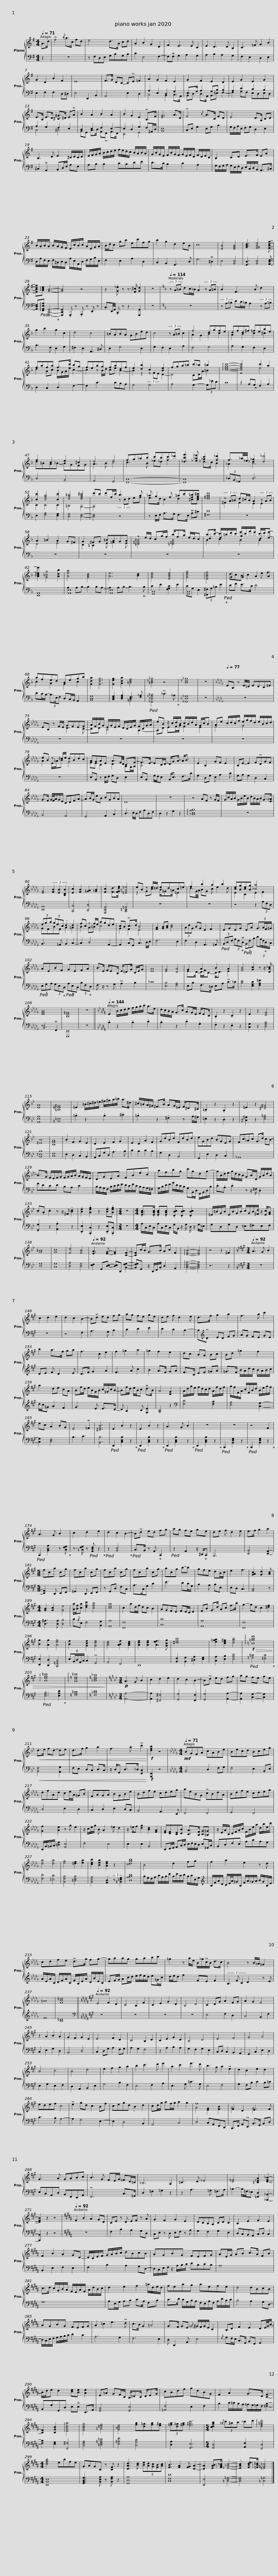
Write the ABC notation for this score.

X:1
%%score { ( 1 4 5 ) | ( 2 3 ) }
L:1/8
Q:1/4=71
M:4/4
I:linebreak $
K:G
V:1 treble
V:4 treble
V:5 treble
V:2 bass
V:3 bass
V:1
 A>d | Pf4{/b} a>c fd | e4 d>A cd | A2 B2 G2 D2 | F2 E3 E C2 | %5
 E2 D3 D B,2 | C3 =F G2 B2 |$ G2 D2 B2 F2 | E8 | F>G DC- CPE =F2 | %10
 A2 G2 F2 E2 | G2 F2 E2 D2 | E2 G2 E2 G2 |$ E>B, E>D [^C^G]>^D EPA | B2 A2 B2 A2 | %15
 B2 G2 E2 PB,>F | [EG]6 A>D | PF4{/B} A>C FD |$ E4 D>A, CD | B,3 D E2 ^C/D/C/D/ | %20
 E/F/G/A/ B/c/d/e/ f/e/d/c/ B/A/B/A/ |$ G/B/G/E/ F/B/G/F/ G/E/F/D/ F/D/E/C/ | B,2 CD E>F EA | B/A/B/A/ B/A/G/F/ E/c/B/c/ A/E/G/A/ |$ B/d/c gb ec'fg | %25
 b2 g2 d2 eB | c8 | [EB]4 [EGB]4 | [GBd]3 [FGBe]4 [FBdg]- | [FBdg]!arpeggio![Ace] [GB]6- | %30
 [GB]4 z4 |$ z2 .[G_e] z z3/2 [F^c]/ [Gd]2 | z8 |[K:F][Q:1/4=114] (3z A=B dc/_B/ A2 (3z A=B | B2 F3 B d2 | %35
 g2 b2 g2 c2 |$ d4 c4 | =BABA GBed | c4 (3z A=B c2 | f4 dgfe | %40
 dfd^f =feae |$ fafa f>c' bg | feag fadf | e2 [db]2 c2 [Be]2 | fga=b c'_b =b2 | %45
 !arpeggio![cegc']8- |$ [cegc']4 c'2 a2 | f2 c2 e2 ^c2 | d4 e4 | fg_ab c'bc'_d' | %50
 [_dbf']3 [_e_a_e'] [_gc']2 [f_d']2 |$ f3/2_a/4_e/4 [_d_g]2 [d_d']4 | [cc']2 [cfa]4 [cc']2 | [dg=b]4 [dfa^c']4 | d'c' d'f/c'/ b3 a | %55
 _a g2 f =ac'=b[g^c'] |$ d'8 | (3z A=B d^c/B/ A2 (3z AB | A2 =B2 A2 G^F | G2 ^FG =BAGA | %60
 z e/d/ cg/f/ b/fa/ e/d/c |$ b>c'- c'/=b/d'/c'/ e'/c'/f'/e'/ c'/d'/[ee']- | [A^cee']2 [G=cg]4 [Adb]2 | [Aea]4 [GBd]4 | [Ae]6 [Bd]2 | %65
 [Gce]4 [EAce]4 |$ [Gceg]4 !arpeggio![EAcf]4 | G2 G2 A2 A2 | afed Begb | [Gda]2 [Gdg]6 | %70
 [Geg]2 [Ada]2 [=Bdf]4 |$ [=B_d_g]4 z4 | [B_d_g]8 | z8 |[K:Db][Q:1/4=77] EB, z E/=D/ EDC=E | %75
 EB, z F/E/ GFEF |$ A/F/B/G/ E/G/E/F/ D/C/E/G/ F/C/G/A/ | eB z/ c/d/B/ c/B/d/A/ G/c/B | Ae c/d/c/f/ e/g/f/d/ e/B/c/d/ |$ eB z =d/e/ dBdc | %80
 AGAE A3/2F/4D/4 C>F- | F>E- EC/D/- D/GA/- A<B | E2 B,2 GF E2 |$ B,E- E2 FPDGF | G>F G/4F/4A/G/E/ CDFA- | %85
 AB/G/ eB cGBA | D8 | z8 |$ z4 AF z G/F/ | G/c/A/B/ G/B/e/B/ d/B/A/B/ G>[E=A] | %90
 [EG]4 (3[FB]2 [EB]2 [B,DB]2 | [Ec]2 [FB]2 [=GA]2 [_GB]2 | [Fc]2 [Fd]>[FGdf] [=E=A=e]4 |$ eB z e/=d/ edc=e | f2 b2 a2 b2 | %95
 [ce][Bg][ce][Bg] [_ca]4 | (3ega (3gec d2 d2 |$ fc z f/e/ agde | cB Pc>d B4 | [FA]2 [GB][Ac] [Bd]4 | %100
 (3AdG BG E2 F2 |$ EGEG EA (3:2:4G3/2A/F/=G/ | AEBF GEFA | B>E F/EB,/ E/=DG/ C/E/G |$ [EA]8 | %105
 [EG]4 [DA]4 | G2 A2 B2 A2 | [FB]4 [Gc]2 z z/ [DA_c]/ | [EGB]8 | [B,E=G]8 | %110
 z8 ||$[K:Bb][Q:1/4=144] E2 B/c/d/e/ f/g/a/b/ a>e | d/c/B/A/ G>c AG/E/ F/EC/ | .B,2 z2 .C2 z2 | E2 z2 [DG]4 | %115
 [EA]8 | [=B,=E^G]8 |$ =E2 =B/^c/^d/=e/ ^f/^g/a/=b/ a>^d | ^c/=B/A/^G/ ^F>B AG/=E/ F/^D^C/ | .=B,2 z2 .A,2 z2 | %120
 =E2 z2 [^D^G]4 |$ [=EB]8 | [CFA]8 | B2 F2 G2 E2 | D2 E2 F2 G2 | %125
 E2 D2 A2 F2 | GdBd FdBd | eGBd BGEG |$ Fc_Ac G>d cB- | B>G F/E/F/G/ F/G/A/B/ A/G/F/E/ | %130
 DGEA FBec |$ afbg c'gdg- | g/B/d/e/ g/d/c/B/ GB/D/ G/B/d/B/ | .c.A .c2 z z/ ^F/ .[Bd]2 |$ .[Be]2 .[Aeg]2 z2 .[Be].[Aeg] | %135
[M:2/4] z4 |[M:4/4] .[EAc]>.[EAc] .[EAc].[EAc] .[DBc].[DBc] .[DBc]2 | =E/=B/G/B/ E/B/G/B/ c/G/B/[^Fd]/ z/ [Ec]/[FA] | [G=B]8 | [Gc]8 |$ %140
 [Fd]4 [FB]4 |[Q:1/4=92] [EA]3 [EG]- [EG]2 [CF]2- | [CF]c/B/ G>B Ac F2 | !arpeggio![DFB]4- [DFB]4 | z4 z2 ^F2 | %145
[K:A][M:3/4][Q:1/4=92] A3 G B2 | c2 d2 e2 | d2 c2 B2- |$ BPd ed fg | ag fe ge | %150
 de f d2 e | d>f g2 a2 | f3 a c'2 | b2 a>f ga |$ f3 c e2 | %155
 f2 =g2 a2 | =g2 f2 e2 | dc BA Bc | Bd =g2 f2 | a2 de cA |$ %160
 Bf/d/ e/B/G/B/ c/=G/c/B/- | Bf/d/ e/B/c Md>B | A4 [DG]2 | A/d/g/e/ f/d/c/d/ A/f/d/f/ | g/f/F/A/ c/F/B/d/ B/e/g/f/ |$ %165
 ec A2 BG | E4 M=F2 | [^DFB]6 | E2 B2 z2 | E2 B2 z2 | %170
 A3 G B2 | z6 | z6 | z4 F2 | A3 G B2 |$ %175
 c2 d2 e2 | d2 c2 B2- | BPd ed fg | ag fe ge | de f d2 e | %180
 e>f g2 a2 |[M:5/8] fca cg |$ fca cg | fca cg | fca cg | %185
 acg b-b | gfe dB/c/ | e2 f3 | [GAc]2 [Gd]2 [Ac] |[M:4/4] [GB]2 [Gc]2 [Ge]4 |$ %190
 [Aa]/[Bf]/[ca] [dfc']2 [cfb]4 | [cea]8 | c2 ad/f/ dc B2 | AGFE FE/D/ E2 | FB G>d Ac f>b | %195
 g2- gd c2 [^df]2 | [Bg]2 [Ag]2 [Aeg]4 |$ [Bf]2 [Gcf]2 [Gdf]4 | [Ace]4 [ABf]2 [Ace]2 | [Adf]2 [Adf]2 [Aef]3 [Gcg] | %200
 [^dfb]8 | [e=ga]2 [ce^g]2 [dgb]4 |!f!!>(! !arpeggio![=c=gbe']8 | !arpeggio![Beg=c']8 | !arpeggio![Ad=f=c']8 |$ %205
 [_Bd=f_b]8!>)! |[K:Bb][M:3/4]!p! A3 G B2 | c2 d2 e2 | d2 c2 B2- | BPd ed fg | %210
 ag fe ge |!<(! d>e fd- de | d>f g2 a2 |$ f3 a Pc'2!<)! |!f! [dfb]2 z4 | %215
[K:Db][M:4/4][Q:1/4=71]!mf! BGFA cABe | Becd Bceg | dfAd ce/A/ =GB |$ FAGA BGBe | Bdfe cdeg | %220
 aeBG PcBdA | Bdfe cdeg | [Gf]2 [Ae]2 z g e2 |$ z/ c/e/g/ B A2 =e d2 | z/ =e/f [dg]2 [Bd]2 [FA]2 | %225
 [EG][DF][CE][DB] [CA]>[B,F] [CG][=B,=G] | z/ E/A/C/ D/F/A/c/ F/B/e/a/ d/b/e/c'/ |$ [da]4 [da]4 | [eg]4 [=df]2 [ea]2 | [ceb]2 [Bea]2 [Adf]2 z2 | %230
 [cdgb]8 | B4 d2 fg |$ f2 a2 e2 z d | cdfe Pd>g fg- |$ gaag gabc' | %235
 =g2 z a/e/ B/_g/Pc/B/ d>c | B4 z B/=A/ =G2 | =A8 | [FB=d]8 ||$[K:A][Q:1/4=92] E4 F2 D2 | %240
 C4 B,2 F2 | C2 E2 G2 D2 | B,4 D4 | C2 DG A2 FG | A2 G2 F4 | %245
 z2 A2 B2 A2 | G2 F2 G2 E2 | E4 F2 D2 |$ C4 B,2 D2 | C2 E2 G2 D2 | %250
 B,4 D4 | E4 F4 | G4 A4 | B4 c4 | B4 d4 | %255
 e2 f2 g2 a2 | b2 c'3 d' e'2 |$ a2 c'2 e'3 d' | b3 g a2 Pe2 | d2 c2 e2 d2 | %260
 edef c4 | Pe2 gd c2 Bf | cegd B2 d2 |$ cd/g/ af/g/ a2 g2 | f8 | %265
 F2 D2 E3 F | G3 A GABc | B3 G FE/G/ =FD/=C/ |$ _B,6 A,2 | =C3 D _E4 | %270
 [D=F]4 [=C_EA]2 [DF_B]2- | [DFB]2 z2 z4 |[K:B][Q:1/4=92] F2 B2 A2 GD |$ CE z D EF z A | G2 F2 G2 E2 | %275
 DCB,A, CD C2 | B,2 E2 F2 E2 | F2 B2 A2 GD- |$ D/C/E/F/ G/A/B/c/ dBcB | AGBG FEFG | %280
 AE/G/ AB c>A FB |$ c>d c/G/B/A/ F/E/A/F/ A/d/B/c/ | d2 e2 f2 =a/d/e/d/ | feag aefe |$ d4 dBcB | %285
 AGBG FEFG | A2 =c2 e3 Pd | c>B G2 =A4 | G>F GE{/=G} ^G/F/G/E/ C2 |$ B,D F2 E2 DE/4G/4B/- | %290
 B/d/e d2 [ce][Be] [Ae]2 | E=A GF/C/ B,/=DC/ D/EG/ | cBdf gdBG |$ F2 A2 G>D [CF]2- | [CF]2 [CGc]2 !arpeggio![EAda]4 | %295
 [FBdg]4 [=A=df]4 | [GBce]4 [fa][d=g][fa][e^g] | (3[=fa][d=g][^fa] [e^gc']6 |$[M:5/4] [cdgb]2{/=a} (3c'^ab ^^c'd' !arpeggio![df=ad']4 |[M:4/4] [cegb]4 ebfe | %300
 GAGC z [CF] z2 | [DAd]3 [Bd] (5:4:5[Be][Ad][Gc][FB][Ac] | [FB]3 [FA]2 [FG] [DA]2- |$ [DA]2 [EAB]>[FA=c] [_E_Ac]4- | [EAc]2 [FBde]>[=FB=d] [=E=G=c]4 |] %305
V:2
 z2 | z8 | z F,D,E, G,B,G,B, | C2 E,4 F,2- | F,MF, G,2 A,2 G,2 | %5
 A,2 B,2 A,2 G,2 | F,2 E,2 D,2 E,2 |$ E,2 F,2 F,2 D,^D, | E,4 E,,2 B,,2 | A,,4 E,2 D,2 | %10
 A,2 E,2 D,2 G,2 | E,>G, A,2 G,B, B,2 | A,2 D2 C2 B,2 |$ A,2 G,2 F,2 E,2 | D,2 E,2 F,2 E,2- | %15
 E,2 D,2 G,2 F,^A,,/D,/ | E,8 | C,E, G,2 E,G, B,2 |$ G,/F,/A,/E,/ F,G, D,2 E,2 | ^C,2 MA,,2 B,,D,/F,/ A,F, | %20
 A,B, B,2 CB,DE |$ D>C B,2 C2 A,2 | G,/F,/G,/A,/ G,/E,/F,/D,/ E,/C,/D,/B,,/ A,,>^C, | D,/A,/F,/E,/ F,/^C,/D,/C,/ A,/E,/A,,/D,/ F,/G,/B,/E,/ |$ F,2 E,2 A,2 D,2 | %25
 C,2 B,,2 G,,3 D, | G,6 M^D,2 | E,4 [B,,E,]4 | [G,,D,]3 [B,,E,]4 [A,,D,F,]- | [A,,D,F,]!ped!!arpeggio![F,,A,,E,A,] [G,,,D,,G,,]6-!ped-up! | %30
 [G,,,D,,G,,]2 .G,,, z .A,,, z .E,, z |$ .C,3/2E,,/4G,,/4 .C,, z z2 [G,,,G,,]2 | z8 |[K:F] z8 | (3z A,=B, DC/_B,/ A,2 (3z A,=B, | %35
 B,3 F, E,2 G,2 |$ ^F,2 E,2 A,,3 ^D, | E,2 G,4 E,2 | G,2 F,2 E,2 A,2 | F,4 G,4 | %40
 A,2 G,2 F,2 E,2 |$ D,2 C,2 D,2 F,2- | F,2 C3 CB,A, | G,4 G,4 | A,4 G,2- (3G,_ED | %45
 C8 |$ z2 A,G, F,2 A,2 | D,4 B,,4 | A,,4 G,,4 | [F,,C,]8- | %50
 [F,,C,]8 |$ (3_D,B,,_G,, D,6 | E,2 [F,A,]4 [E,G,]2 | [D,G,]4 [D,F,]4- | [D,F,]4 z4 | %55
 z E,/F,/ A,>G, F,>E, MA,^C |$ [^F,D]8 | z8 | z8 | z8 | %60
 z8 |$ z8 | [E,,A,,]8 | [A,,E,]8 | [A,,E,]8 | %65
 [G,,C,]8 |$ [G,,C,]8!ped!!ped-up! | DF E>C D4 | DC/B,/- (3B,3/2E,/F, D,C,/B,,/ A,,2 | [B,,D,G,]8 | %70
 [C,E,G,]2 [D,F,A,]2 [D,F,]3 [F,_A,] |$!ped! [_G,,_D,_G,=B,]4 P_C3 _A,!ped-up! | [_G,,_D,_G,]8 | z8 |[K:Db] z8 | %75
 z8 |$ z8 | z8 | z8 |$ z8 | %80
 E,B,, z E,/F,/ G,D, E,2 | E,B,, G,/F,/E, B,,<E, F,>C | G,2 D,G, E, A,2 C |$ G,A, G,2 D,2 C,2 | B,,4 A,,4 | %85
 G,,4 A,,2 C,2 | D,3 E,/D,/ F,A,D,F, | D,2 z2 G,2 z2 |$ !arpeggio![_C,E,A,B,]8 | z8 | %90
 [E,,B,,]8 | [C,,C,]4 [D,,D,]4 | [A,,,E,,A,,]4 [C,,=E,,=A,,]4 |$ z8 | z8 | %95
 z4 z2 (3A,F,D, | B,,3 =A,, B,,2 C,2- |$ C,2 D,4 A,,2- | A,,2 C,G,, C,3 D,/E,/ | F,6 E,2 | %100
 F,2 D,2 A,,3 =A,, |$!ped! (3B,,D,F, (3A,F,!ped-up!MD,!ped! (3B,,F,B, (3:2:5DA,/F,/!ped-up!D,/C,/ |!ped! (3E,G,A, (3G,E,!ped-up!C,!ped! (3A,E,C, (3B,F,!ped-up!D, | F,3/2 z/ z G, PA,2 B,2 |$ _C8 | %105
 [E,B,]4 [F,A,]4 | E,B, F,>=D, E,A, PC>_C | [B,D]4 [E,G,C]2 [F,A,=E]2 | B,,6 MF,,2 | [E,,,E,,]8 | %110
 z8 ||$[K:Bb] .B,2 z2 .B,2 .C2 | .B,2 z2 .C2 .G,2 | .F,2 z2 .E,2 z2 | [C,G,]2 z2 [D,G,B,]4 | %115
 [A,,E,A,]8 | [=B,,=E,]8 |$ .=B,2 z2 .B,2 .^C2 | .=B,2 z2 .^F,2 z A,/^G,/ | .=E,2 z2 .D,2 z2 | %120
 [^C,^G,]2 z2 [E,G,=B,]4 |$ [B,,=E,B,]8 | [C,F,]8 | E,2 D,2 C,2 B,,2 | A,,C,G,D, A,3 B, | %125
 C2 B,2 C2 B,2 | G,2 D,2 B,,4 | G,,2 E,2 D,2 C,2 |$ _A,,8 | FDCD B,A, C2 | %130
 B,/A,/G,/F,/ B,/C/D/E/ D/C/E/C/ B,/A,/G,/^F,/ |$ G,/B,/D/E/ G/D/C/B,/ G,B,,/D,/ G,,/B,,/D,/B,/ | .C.A, .C2 z z/ ^F,/ .D,2 | .[G,,G,]2 z2 .[A,,A,]2 z2 |$ .[E,,E,]2 .[C,,C,]2 z2 .[E,,E,].[C,,C,] | %135
[M:2/4] z4 |[M:4/4] A,/C,/E,/C,/ A,/C,/E,/C,/ G,/B,,/ z/ G,/ D,/ z/ G,/=E,/ | G,D,G,D, =E,^F,E,F, | [D,G,]8 | [C,G,]8 |$ %140
 [D,A,]4 [D,G,]4 | [E,F,]2 G,,[D,E,]- [D,E,]D,, [B,,F,G,]2- | [B,,F,G,]G,, z/ D,,/F,,/B,,/ D,2 A,,2 | !arpeggio![B,,D,F,B,]4- [B,,D,F,B,]4 | z6 z2 | %145
[K:A][M:3/4] z6 | z6 | z4 F,2 |$ A,3 G, B,2 | C2 D2 E2 | %150
 D2 C2 B,2- | B,[K:treble]PD ED FG | AG FE GE | DE F D2 E |$ D>F G2 A2 | %155
 F3 A c2 | B2 A>F GA | F>C EF =GA | =G>F B/A/d/c/ B/A/B/c/ | d/c/=G A2 F2 |$ %160
 G3 E E>D- | D B,2 C [G,E]2 | [A,C]4 z2 |[K:bass] [F,C]4 [F,B,]2 | [E,A,]4 [C,G,]2- |$ %165
 [C,G,]2 [D,F,]4 | B,3 C3 | [B,,B,]6 |!ped! E,,2 [C,E,B,]2 z2!ped-up! |!ped! E,,2 [C,E,B,]2 z2!ped-up! | %170
!ped! E,,2 [C,E,B,]2 z2!ped-up! |!ped! E,,2 [C,E,B,]2 z2!ped-up! |!ped! C,,2 [B,,E,G,]2 z2!ped-up! |!ped! C,,2 [B,,E,G,]2 z2!ped-up! |!ped! C,,2 [B,,D,A,]2 z [C,F,G,]!ped-up! |$ %175
 z3/2 [=C,F,G,]/ z!ped! [A,,D,F,] z2!ped-up! |!ped! z2 [B,,E,]4!ped-up! |!ped! C,>B,, z A,,!ped-up! C,,2 |!ped! z2 A,,2 z/ ^D,,/!ped-up!C,, | B,,,6 | %180
 [E,,B,,]4 [E,,A,,]2- |[M:5/8] [E,,A,,]2 D,, E,,F,, |$ =G,,2 D,, E,,F,, | z G,,D, F,C, | A,>C,G, C2 | %185
 E3 DC/G,/ | B,2 A, B,E, | E,D, C,3 | [A,,C,]4 z |[M:4/4] [D,^A,]3 [D,A,] [D,B,]4 |$ %190
 C{/B,}E, F,4 [B,,G,]2 | [A,,A,]8 | [F,,F,]8 | [C,C]8 | [A,,A,]8 | %195
 [F,,F,]8 | [E,,E,]2 [D,,D,]2 [C,,=G,,C,]4 |$ (6:4:5E,B,,/D,/A,,/C,/ C,2 PG,,4 | A,,4 F,,4 | D,,8 | %200
 [B,,F,]2 [B,,G,]2 [^D,A,]2 [E,G,]2 | [C,A,]2 [E,B,]2 [E,A,D]4 |!ped! [=G,=C]4 [=F,C]4!ped-up! |!ped! [E,G,B,]6 [E,A,D]2!ped-up! | [=F,A,=C]8 |$ %205
 [=F,_B,D]8 |[K:Bb][M:3/4] [A,,A,]6- | [A,,A,]2 [^F,,^F,]4 | [G,,G,]4 [F,,F,]2 | [G,,G,]4 [A,,A,]2- | %210
 [A,,A,]2 [C,G,]2- [C,G,]2 |!<(! [B,,F,]4 [A,,G,]2 | F,E, D,C, D,>C, |$ z/ D,/G,, D,>_D, [F,,C,]2!<)! |!f! [B,,,F,,]2 z4 | %215
[K:Db][M:4/4] B,,4 D,2 F,G, | F,4 E,2 B,,E, | D,4 E,2 D,2 |$ C,2 D,2 E,2 D,C, | B,,4 A,,3 E,, | %220
 F,,4 F,,4 | G,,4 F,,4 | E,,/B,,/=B,,/C,/ [=D,G,]2 [A,,E,]4 |$ F,4 E,4 | E,2 E,2 B,,4 | %225
 E,,F,,/G,,/ A,,C,/D,/ E,/F,/E,/D,/ E,=G,,/C,/ | B,,D,F,E, A,CA,G, |$ [F,D]4 [=E,C]4 | [B,,F,B,]4 [=D,F,B,]4 | [B,,E,A,]4 [A,,D,]2 (3:2:2z [=B,,=E,G,]2 | %230
 [D,A,B,D]8 | B,/G,/F,/A,/ C/A,/B,/E/ B,/E/C/D/ B,/C/E,/G,/ |$[K:treble] B,/F/A/D/ C/E/4A/4=G/B,/ F/A/_G/A/ B/G/B,/E/ | A/E/A/C/ D/F/A/C/ F/B,/E/A/ D/B/E/C/ |$ EF/G/ Ac/d/ e/f/e/d/ e=G/c/ | %235
 d/e/d f2 FE F2 | (3B,3 F C2 D2 z E | F8 | [B,=D]8 ||$[K:A][K:bass] z8 | %240
 z8 | z8 | z8 | E,4 F,2 D,2 | C,4 B,,2 F,2 | %245
 C,2 E,2 G,2 D,2 | B,,4 D,4 | C,2 D,G, A,2 F,G, |$ A,2 G,2 F,4 | z2 A,2 B,2 A,2 | %250
 G,2 F,2 G,2 E,2 | C,D, C,2 B,,2 A,,2 | G,,2 C,2 E,2 D,2 | E,2 G,2 E,2 F,2 | D,2 A,,2 B,,2 E,2 | %255
 G,4 B,2 F,2 | E,4 F,2 A,2 |$ E,3 G, =C3 G, | E,4 F,4 | G,2 F,B, C2 B,=C | %260
 C3 B, A,4- | A,2 G,4 E,2- | E,2 D,4 B,,2 |$ A,,4 C,4 | D,4 C,A,,F,,D,, | %265
 C,,>F,, A,,PE,, B,,>G,, B,,D, | E,C,A,,D, B,,F,,E,,A,, | PF,,6 C,>=G,, |$ D,2 =F,2 =G,2 z2 | z2 A,3 =G, =F,>A, | %270
 _B,2- B,/=F,/_E, [=F,,D,]2 [_B,,,_B,,]2- | [B,,,B,,]2 z2 z4 |[K:B] z8 |$ F,2 B,2 A,2 G,D, | C,E, z D, E,F, z A, | %275
 G,2 F,2 G,2 E,2 | D,C,B,,A,, C,D, C,2 | B,,2 E,2 F,2 E,2 |$ F,2 B,2 A,2 G,D,- | D,/C,/E,/F,/ z/ A,/B,/C/ DB,CB, | %280
 A,8 |$ G,8 | A,E,/G,/ A,B, C>A, F,B, | C>D C/G,/B,/A,/ F,/E,/A,/F,/ A,/D/B,/C/ |$ B,4 A,2 G,D,- | %285
 D,/C,/E,/F,/ G,/A,/B,/C/ D2 C2 | A,6 G,2 | F,6 E,2 | D, D,,2 A,, E,4 |${/F,} G,F,/E,/ C,>G,, B,,F,, G,,2 | %290
 B,,G,G,,D, E,ME, E,,>A,, | [G,,C,]4 [G,,E,]4 | [=A,,F,]4 E,2 F,2 |$ B,2 C/=C/B,/A,/ =A,/G,/=G,/F,/ [=F,B,]2- | [F,B,]2 [E,G,]2 [F,,^F,]4 | %295
 [C,F,A,]4 [=D,F,=A,=D]4 | [E,=A,E]4 [C,G,C]4 | [D,A,]2 [G,,E,]6 |$[M:5/4] [G,,D,]4 [A,,F,]2 [F,,D,]4 |[M:4/4] [E,,B,,E,]8 | %300
 [G,,B,,D,G,]3 [B,,E,A,] z [B,,F,A,] z2 | [G,,D,A,]8 | [C,F,D]8 |$ [E,,E,]4 [=C,E,=G,]4- | [C,E,G,]4 [=C,=G,]4 |] %305
V:3
 x2 | x8 | x8 | x8 | x8 | %5
 x8 | x8 |$ x8 | x8 | x8 | %10
 C,4 B,,2 C,>A,, | B,,D, D,>A,, B,,^E, F,2- | F,2 G,F, E,D,E,D, |$ C,4 ^C,4 | B,,G,, C,>D, A,,PF,, A,,>F,, | %15
 E,,4 G,,4 | B,,8 | x8 |$ x8 | x8 | %20
 x8 |$ x8 | x8 | x8 |$ x8 | %25
 x8 | x8 | x8 | x8 | x8 | %30
 x8 |$ x8 | x8 |[K:F] x8 | x8 | %35
 x8 |$ x8 | x8 | x8 | x8 | %40
 x8 |$ x8 | x8 | x8 | x8 | %45
 x8 |$ z8 | x8 | x8 | x8 | %50
 x8 |$ x8 | x8 | x8 | x8 | %55
 x8 |$ x8 | x8 | x8 | x8 | %60
 x8 |$ x8 | x8 | A,2 A,B,- B,2 B,A,- | A,2 A,B,- B,3 MB, | %65
 C2 E2 [F,G,C]2 E2 |$ CG, E,2 (3[^F,,^F,]G,=B, E2 | x8 | x8 | x8 | %70
 x4 =B,,4 |$ x8 | x8 | x8 |[K:Db] x8 | %75
 x8 |$ x8 | x8 | x8 |$ x8 | %80
 x8 | x8 | x8 |$ x8 | x8 | %85
 x8 | x8 | x8 |$ x8 | x8 | %90
 x8 | x8 | x8 |$ x8 | x8 | %95
 x8 | x8 |$ x8 | x8 | x8 | %100
 x8 |$ x8 | x8 | x8 |$ x8 | %105
 x8 | x8 | x8 | E,8 | x8 | %110
 x8 ||$[K:Bb] x8 | x8 | x8 | x8 | %115
 x8 | x8 |$ x8 | x8 | x8 | %120
 x8 |$ x8 | x8 | x8 | x8 | %125
 x8 | x8 | x8 |$ x8 | x8 | %130
 x8 |$ x8 | x8 | x8 |$ x8 | %135
[M:2/4] x4 |[M:4/4] x8 | x8 | x8 | x8 |$ %140
 x8 | x8 | x8 | x8 | x8 | %145
[K:A][M:3/4] x6 | x6 | x6 |$ x6 | x6 | %150
 x6 | x[K:treble] x5 | x6 | x6 |$ x6 | %155
 x6 | x6 | x6 | x6 | x6 |$ %160
 x6 | x6 | x6 |[K:bass] x6 | x6 |$ %165
 x6 | x6 | x6 | x6 | x6 | %170
 x6 | x6 | x6 | x6 | x6 |$ %175
 x6 | x6 | x6 | x6 | x6 | %180
 x6 |[M:5/8] x5 |$ x5 | x5 | x5 | %185
 x5 | x5 | x5 | x5 |[M:4/4] x8 |$ %190
 x8 | x8 | x8 | x8 | x8 | %195
 x8 | x8 |$ x8 | x8 | x8 | %200
 x8 | x8 | x8 | x8 | x8 |$ %205
 x8 |[K:Bb][M:3/4] x6 | x6 | x6 | x6 | %210
 x6 | x6 | x6 |$ x6 | x6 | %215
[K:Db][M:4/4] x8 | x8 | x8 |$ x8 | x8 | %220
 x8 | x8 | x8 |$ x8 | x8 | %225
 x8 | x8 |$ x8 | x8 | x8 | %230
 x8 | x8 |$[K:treble] x8 | x8 |$ x8 | %235
 x8 | x8 | x8 | x8 ||$[K:A][K:bass] x8 | %240
 x8 | x8 | x8 | x8 | x8 | %245
 x8 | x8 | x8 |$ x8 | x8 | %250
 x8 | x8 | x8 | x8 | x8 | %255
 x8 | x8 |$ x8 | x8 | x8 | %260
 x8 | x8 | x8 |$ x8 | x8 | %265
 x8 | x8 | x8 |$ x8 | x8 | %270
 x8 | x8 |[K:B] x8 |$ x8 | x8 | %275
 x8 | x8 | x8 |$ x8 | x8 | %280
 x8 |$ x8 | x8 | x8 |$ x8 | %285
 x8 | x8 | x8 | x8 |$ x8 | %290
 x8 | x8 | x8 |$ x8 | x8 | %295
 x8 | x8 | x8 |$[M:5/4] x10 |[M:4/4] x8 | %300
 x8 | x8 | x8 |$ x8 | x8 |] %305
V:4
 x2 | x8 | x8 | x8 | x8 | %5
 x8 | x8 |$ x8 | x8 | x8 | %10
 x8 | x8 | x8 |$ x8 | x8 | %15
 x8 | x8 | x8 |$ x8 | x8 | %20
 x8 |$ x8 | x8 | x8 |$ x8 | %25
 x8 | x8 | x8 | x8 | x8 | %30
 x8 |$ x8 | x8 |[K:F] x8 | x8 | %35
 x8 |$ x8 | x8 | x8 | A2 G2 B2 c2 | %40
 A2 B2 c2 ^c2 |$ d2 Ac B/G/A/e/ c2- | c2 z B/d/ ce B2- | B2 z2 (3z FE D2- | D4 CD/A/ =B2 | %45
 x8 |$ z4 e4 | d=BA_B- BGFG | A3 B c4 | c3 B _e_d f2 | %50
 x4 _d>c B2 |$ _A2 B6 | C2 C4 C2 | =B,4 A,4- | A,4 (3z cd ef | %55
 e>d c2 d2 [^cf][ce] |$ [d^fa]8 | ^F2 F2 E2 E2 | D4 E4 | C2 =B,2 E =F2 E | %60
 [^D^F=B]4 [=D=FB]4 |$ d2 e2 g2 d2 | x8 | x8 | x8 | %65
 x8 |$ x8 | dcB c2 e f2 | c2 A2 G2 c2 | x8 | %70
 x8 |$ x8 | x8 | x8 |[K:Db] x8 | %75
 x4 D3 C- |$ CD B,4 A,2- | A,D EF/G/ F2 E2 | F4 G4 |$ A2 E/=A/B G4 | %80
 FE C2 D2 A,G,/A,/ | B,4 x4 | x8 |$ x8 | x8 | %85
 x8 | x8 | x8 |$ x8 | x8 | %90
 x8 | x8 | x8 |$ z2 Gc B/=G=A/ =E2 | d3/2G/4A/4 BG c e2 d | %95
 E2 C2 E2 F2 | GFBF A2 =A2 |$ B2 A=B c4 | G2 F2 E4 | x8 | %100
 x8 |$ x8 | x8 | x8 |$ x8 | %105
 x8 | E>D- D/F/C- C<D E2 | x8 | x8 | x8 | %110
 x8 ||$[K:Bb] x8 | x8 | x8 | x8 | %115
 x8 | x8 |$ x8 | x8 | x8 | %120
 x8 |$ x8 | x8 | x8 | x8 | %125
 x8 | x8 | x8 |$ x8 | x8 | %130
 x8 |$ x8 | x8 | x8 |$ x8 | %135
[M:2/4] x4 |[M:4/4] x8 | x8 | x8 | x8 |$ %140
 x8 | x8 | x8 | x8 | x8 | %145
[K:A][M:3/4] x6 | x6 | x6 |$ x6 | x6 | %150
 x6 | x6 | x6 | x6 |$ x6 | %155
 x6 | x6 | x6 | x6 | x6 |$ %160
 x6 | x6 | x6 | x6 | x6 |$ %165
 x6 | x6 | x6 | x6 | x6 | %170
 x6 | x6 | x6 | x6 | x6 |$ %175
 x6 | x6 | x6 | x6 | x6 | %180
 x6 |[M:5/8] x5 |$ x5 | x5 | x5 | %185
 x5 | x5 | x5 | x5 |[M:4/4] x8 |$ %190
 x8 | x8 | x8 | x8 | x8 | %195
 x8 | x8 |$ x8 | x8 | x8 | %200
 x8 | x8 | x8 | x8 | x8 |$ %205
 x8 |[K:Bb][M:3/4] x6 | x6 | x6 | x6 | %210
 x6 | x6 | x6 |$ x6 | x6 | %215
[K:Db][M:4/4] x8 | x8 | x8 |$ x8 | x8 | %220
 x8 | x8 | x8 |$ x8 | x8 | %225
 x8 | x8 |$ x8 | x8 | x8 | %230
 x8 | x8 |$ x8 | x8 |$ x8 | %235
 x8 | x8 | x8 | x8 ||$[K:A] x8 | %240
 x8 | x8 | x8 | x8 | x8 | %245
 x8 | x8 | x8 |$ x8 | x8 | %250
 x8 | x8 | x8 | x8 | x8 | %255
 x8 | x8 |$ x8 | x8 | x8 | %260
 x8 | x8 | x8 |$ x8 | A4 [EG]2 [FB]2 | %265
 A4 G4 | x8 | x8 |$ x8 | x8 | %270
 x8 | x8 |[K:B] x8 |$ x8 | x8 | %275
 x8 | x8 | x8 |$ x8 | x8 | %280
 x8 |$ x8 | x8 | x8 |$ x8 | %285
 x8 | x8 | x8 | x8 |$ x8 | %290
 x8 | x8 | x8 |$ x8 | x8 | %295
 x8 | x8 | x8 |$[M:5/4] x10 |[M:4/4] x8 | %300
 x8 | x8 | x8 |$ x8 | x8 |] %305
V:5
 x2 | x8 | x8 | x8 | x8 | %5
 x8 | x8 |$ x8 | x8 | x8 | %10
 x8 | x8 | x8 |$ x8 | x8 | %15
 x8 | x8 | x8 |$ x8 | x8 | %20
 x8 |$ x8 | x8 | x8 |$ x8 | %25
 x8 | x8 | x8 | x8 | x8 | %30
 x8 |$ x8 | x8 |[K:F] x8 | x8 | %35
 x8 |$ x8 | x8 | x8 | x8 | %40
 x8 |$ x8 | x8 | x8 | x8 | %45
 x8 |$ x8 | x8 | x8 | x8 | %50
 x8 |$ x8 | x8 | x8 | x8 | %55
 x8 |$ x8 | x8 | x8 | x8 | %60
 x8 |$ B2 c2 B2 B2 | x8 | x8 | x8 | %65
 x8 |$ x8 | x8 | x8 | x8 | %70
 x8 |$ x8 | x8 | x8 |[K:Db] x8 | %75
 x8 |$ x8 | x8 | x8 |$ x8 | %80
 x8 | x8 | x8 |$ x8 | x8 | %85
 x8 | x8 | x8 |$ x8 | x8 | %90
 x8 | x8 | x8 |$ x8 | x8 | %95
 x8 | x8 |$ x8 | x8 | x8 | %100
 x8 |$ x8 | x8 | x8 |$ x8 | %105
 x8 | x8 | x8 | x8 | x8 | %110
 x8 ||$[K:Bb] x8 | x8 | x8 | x8 | %115
 x8 | x8 |$ x8 | x8 | x8 | %120
 x8 |$ x8 | x8 | x8 | x8 | %125
 x8 | x8 | x8 |$ x8 | x8 | %130
 x8 |$ x8 | x8 | x8 |$ x8 | %135
[M:2/4] x4 |[M:4/4] x8 | x8 | x8 | x8 |$ %140
 x8 | x8 | x8 | x8 | x8 | %145
[K:A][M:3/4] x6 | x6 | x6 |$ x6 | x6 | %150
 x6 | x6 | x6 | x6 |$ x6 | %155
 x6 | x6 | x6 | x6 | x6 |$ %160
 x6 | x6 | x6 | x6 | x6 |$ %165
 x6 | x6 | x6 | x6 | x6 | %170
 x6 | x6 | x6 | x6 | x6 |$ %175
 x6 | x6 | x6 | x6 | x6 | %180
 x6 |[M:5/8] x5 |$ x5 | x5 | x5 | %185
 x5 | x5 | x5 | x5 |[M:4/4] x8 |$ %190
 x8 | x8 | x8 | x8 | x8 | %195
 x8 | x8 |$ x8 | x8 | x8 | %200
 x8 | x8 | x8 | x8 | x8 |$ %205
 x8 |[K:Bb][M:3/4] x6 | x6 | x6 | x6 | %210
 x6 | x6 | x6 |$ x6 | x6 | %215
[K:Db][M:4/4] x8 | x8 | x8 |$ x8 | x8 | %220
 x8 | x8 | x8 |$ x8 | x8 | %225
 x8 | x8 |$ x8 | x8 | x8 | %230
 x8 | x8 |$ x8 | x8 |$ x8 | %235
 x8 | x8 | x8 | x8 ||$[K:A] x8 | %240
 x8 | x8 | x8 | x8 | x8 | %245
 x8 | x8 | x8 |$ x8 | x8 | %250
 x8 | x8 | x8 | x8 | x8 | %255
 x8 | x8 |$ x8 | x8 | x8 | %260
 x8 | x8 | x8 |$ x8 | x8 | %265
 x8 | x8 | x8 |$ x8 | x8 | %270
 x8 | x8 |[K:B] x8 |$ x8 | x8 | %275
 x8 | x8 | x8 |$ x8 | x8 | %280
 x8 |$ x8 | x8 | x8 |$ x8 | %285
 x8 | x8 | x8 | x8 |$ x8 | %290
 x8 | x8 | x8 |$ x8 | x8 | %295
 x8 | x8 | x8 |$[M:5/4] x10 |[M:4/4] x8 | %300
 x8 | x8 | x8 |$ x8 | x8 |] %305
